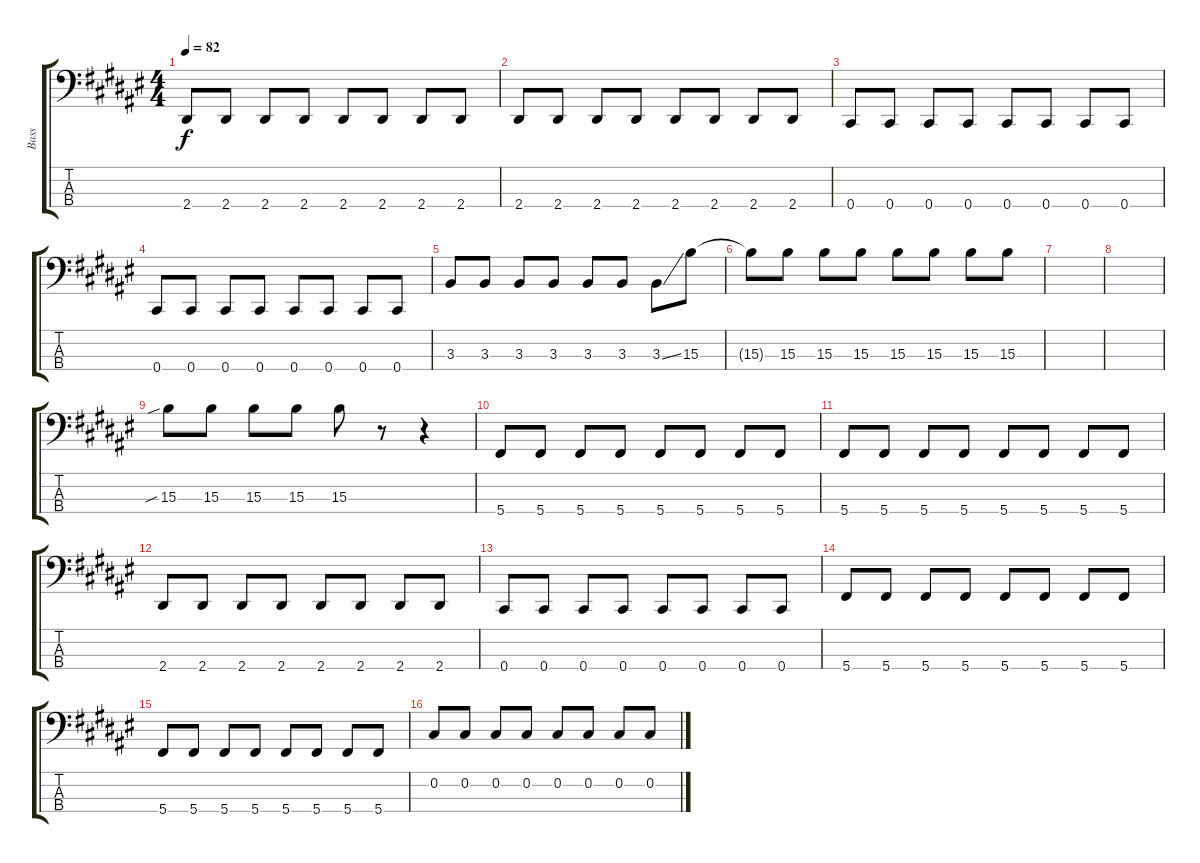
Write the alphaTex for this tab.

\track ("Bass" "Bass") {instrument electricbassfinger}
\staff {score tabs}
\tuning (Gb2 Db2 Ab1 Db1) {hide}
\ts (4 4)
\tempo 82
\clef f4
\ks f#
2.4.8{dy f} 2.4.8 2.4.8 2.4.8 2.4.8 2.4.8 2.4.8 2.4.8 |
2.4.8 2.4.8 2.4.8 2.4.8 2.4.8 2.4.8 2.4.8 2.4.8 |
0.4.8 0.4.8 0.4.8 0.4.8 0.4.8 0.4.8 0.4.8 0.4.8 |
0.4.8 0.4.8 0.4.8 0.4.8 0.4.8 0.4.8 0.4.8 0.4.8 |
3.3.8 3.3.8 3.3.8 3.3.8 3.3.8 3.3.8 3.3{ss}.8 15.3.8 |
15.3{t}.8 15.3.8 15.3.8 15.3.8 15.3.8 15.3.8 15.3.8 15.3.8 |
|
|
15.3{sib}.8 15.3.8 15.3.8 15.3.8 15.3.8 r.8 r.4 |
5.4.8 5.4.8 5.4.8 5.4.8 5.4.8 5.4.8 5.4.8 5.4.8 |
5.4.8 5.4.8 5.4.8 5.4.8 5.4.8 5.4.8 5.4.8 5.4.8 |
2.4.8 2.4.8 2.4.8 2.4.8 2.4.8 2.4.8 2.4.8 2.4.8 |
0.4.8 0.4.8 0.4.8 0.4.8 0.4.8 0.4.8 0.4.8 0.4.8 |
5.4.8 5.4.8 5.4.8 5.4.8 5.4.8 5.4.8 5.4.8 5.4.8 |
5.4.8 5.4.8 5.4.8 5.4.8 5.4.8 5.4.8 5.4.8 5.4.8 |
0.2.8 0.2.8 0.2.8 0.2.8 0.2.8 0.2.8 0.2.8 0.2.8
